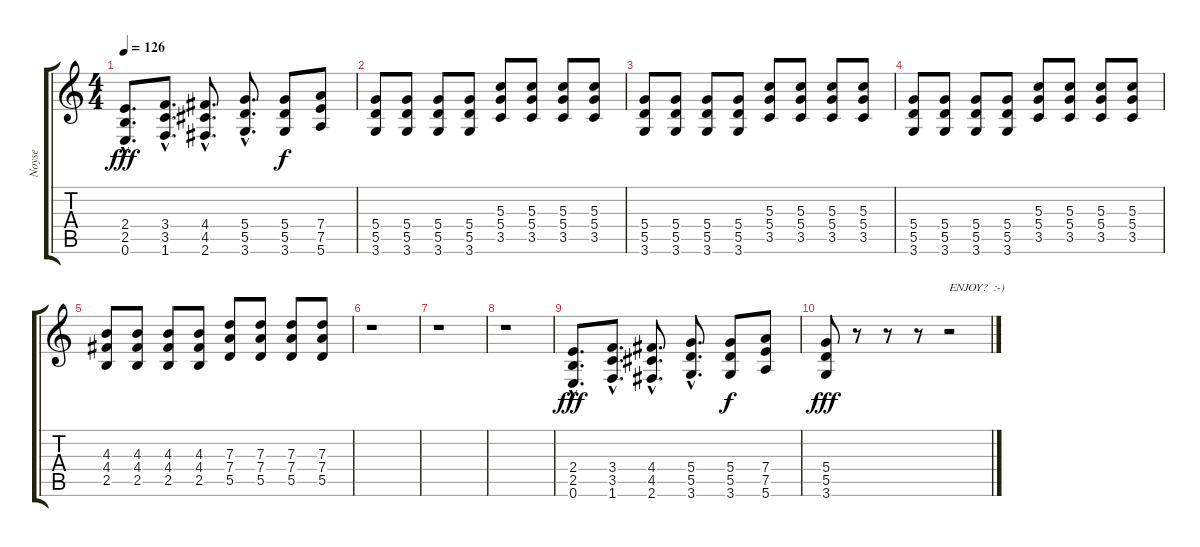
\track ("Noyse" "Noyse") {instrument distortionguitar}
\staff {score tabs}
\tuning (E4 B3 G3 D3 A2 E2) {hide}
\ts (4 4)
\tempo 126
\clef g2
\ks c
(2.4{hac} 2.5{hac} 0.6{hac}).8{d dy fff} (3.4{hac} 3.5{hac} 1.6{hac}).8{d} (4.4{hac} 4.5{hac} 2.6{hac}).8{d} (5.4{hac} 5.5{hac} 3.6{hac}).8{d} (5.4 5.5 3.6).8{dy f} (7.4 7.5 5.6).8 |
(5.4 5.5 3.6).8 (5.4 5.5 3.6).8 (5.4 5.5 3.6).8 (5.4 5.5 3.6).8 (5.3 5.4 3.5).8 (5.3 5.4 3.5).8 (5.3 5.4 3.5).8 (5.3 5.4 3.5).8 |
(5.4 5.5 3.6).8 (5.4 5.5 3.6).8 (5.4 5.5 3.6).8 (5.4 5.5 3.6).8 (5.3 5.4 3.5).8 (5.3 5.4 3.5).8 (5.3 5.4 3.5).8 (5.3 5.4 3.5).8 |
(5.4 5.5 3.6).8 (5.4 5.5 3.6).8 (5.4 5.5 3.6).8 (5.4 5.5 3.6).8 (5.3 5.4 3.5).8 (5.3 5.4 3.5).8 (5.3 5.4 3.5).8 (5.3 5.4 3.5).8 |
(4.3 4.4 2.5).8 (4.3 4.4 2.5).8 (4.3 4.4 2.5).8 (4.3 4.4 2.5).8 (7.3 7.4 5.5).8 (7.3 7.4 5.5).8 (7.3 7.4 5.5).8 (7.3 7.4 5.5).8 |
r.1 |
r.1 |
r.1 |
(2.4{hac} 2.5{hac} 0.6{hac}).8{d dy fff} (3.4{hac} 3.5{hac} 1.6{hac}).8{d} (4.4{hac} 4.5{hac} 2.6{hac}).8{d} (5.4{hac} 5.5{hac} 3.6{hac}).8{d} (5.4 5.5 3.6).8{dy f} (7.4 7.5 5.6).8 |
(5.4 5.5 3.6).8{dy fff} r.8 r.8 r.8 r.2{txt "ENJOY?  :-)"}
